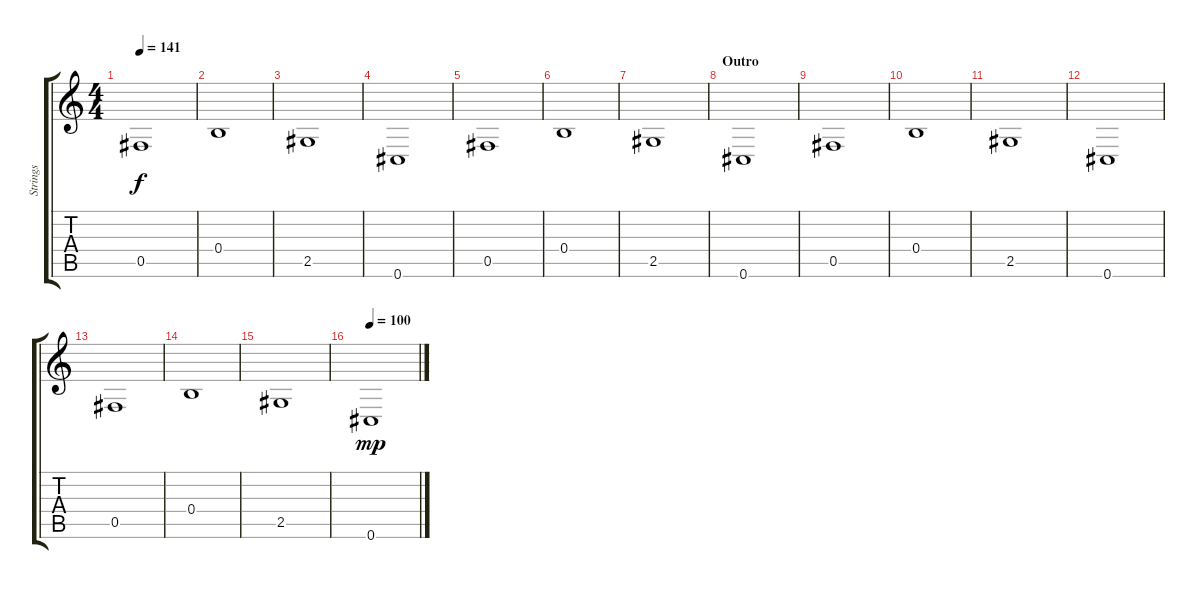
\track ("Strings" "Strings") {instrument tremolostrings}
\staff {score tabs}
\tuning (Db5 Ab4 E4 B3 Gb3 Db3) {hide}
\ts (4 4)
\tempo 141
\clef g2
\ks c
0.5.1{dy f} |
0.4.1 |
2.5.1 |
0.6.1 |
0.5.1 |
0.4.1 |
2.5.1 |
\section ("" "Outro")
0.6.1 |
0.5.1 |
0.4.1 |
2.5.1 |
0.6.1 |
0.5.1 |
0.4.1 |
2.5.1 |
\tempo 100
0.6.1{dy mp instrument synthstrings1}
